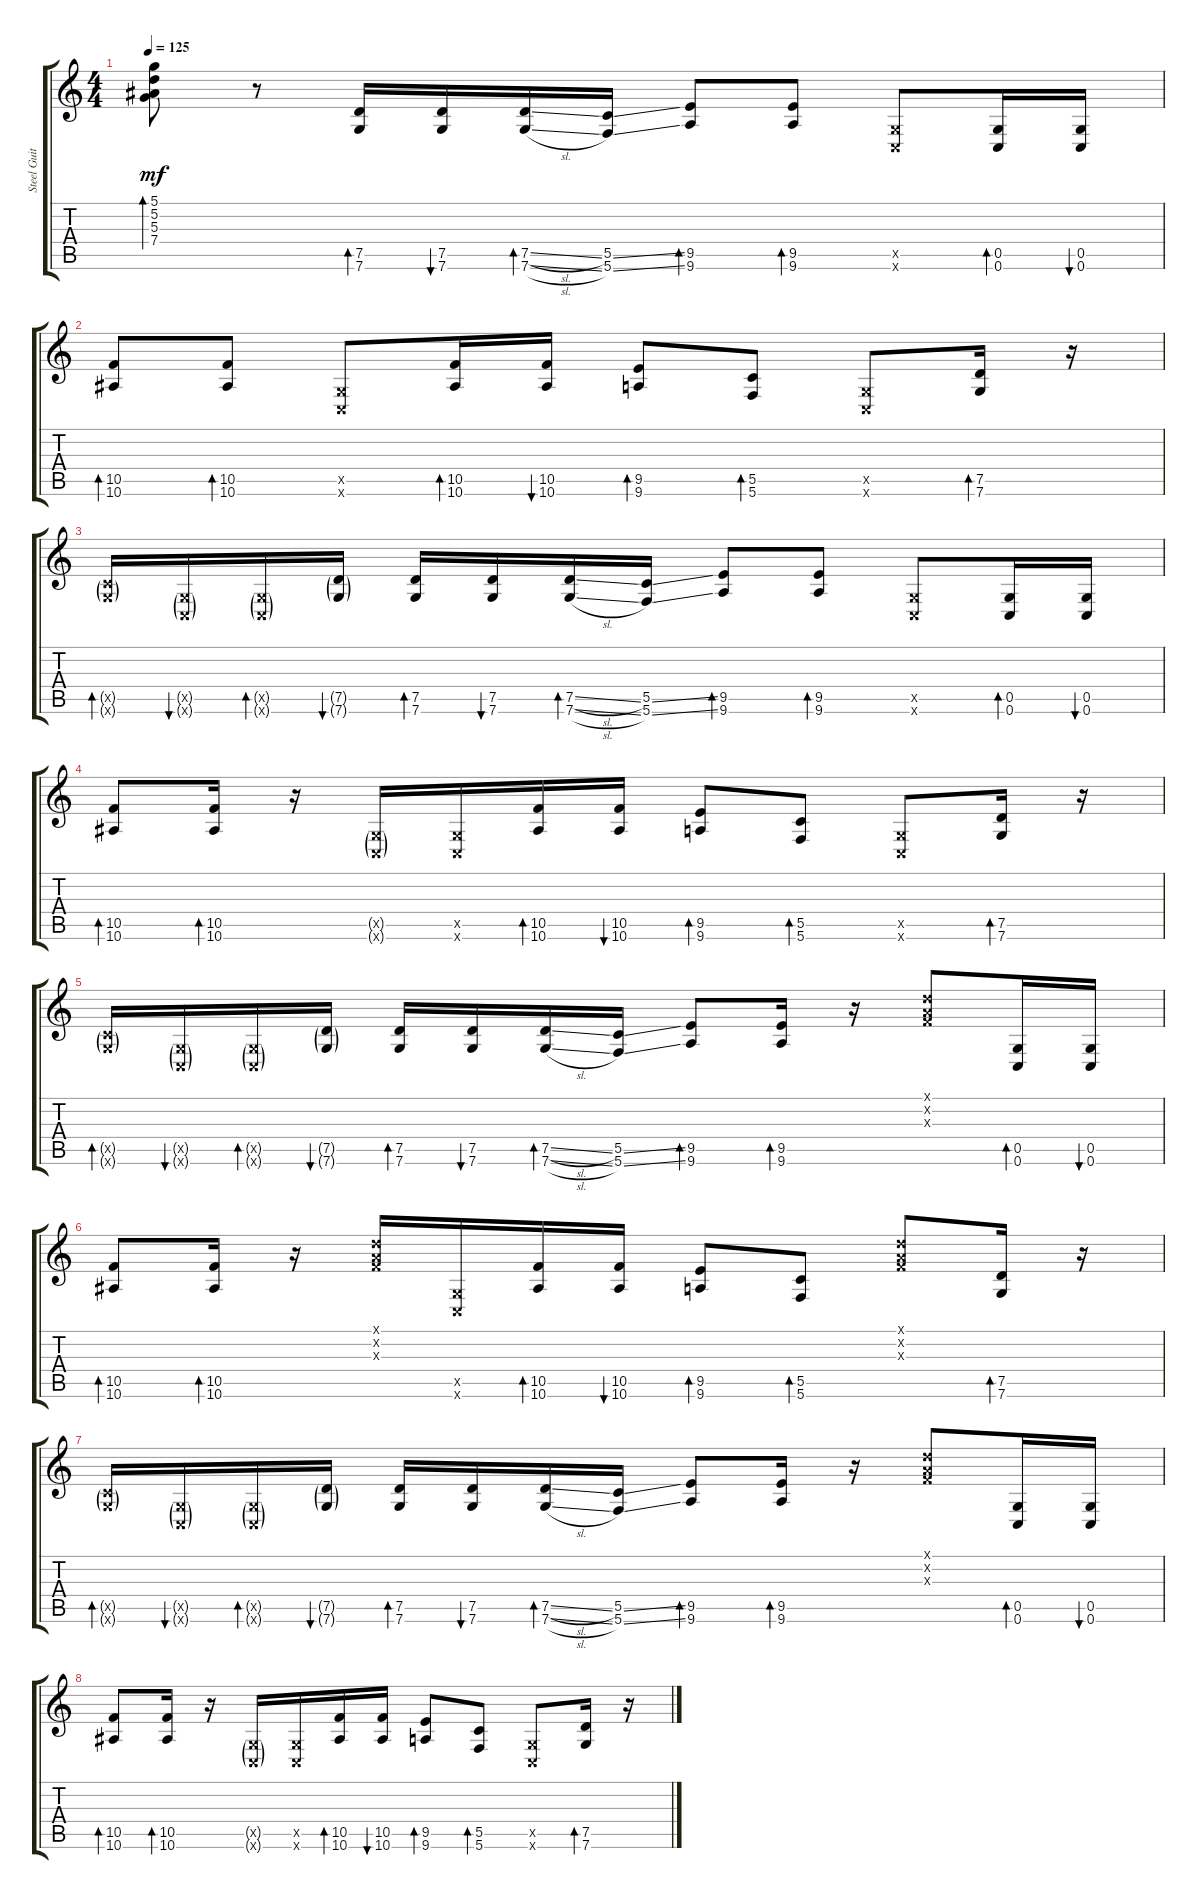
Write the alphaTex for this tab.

\track ("Steel Guitar" "Steel Guit") {instrument acousticguitarsteel}
\staff {score tabs}
\tuning (D4 A3 F3 C3 G2 C2) {hide}
\ts (4 4)
\tempo 125
\clef g2
\ks c
(5.1 5.2 5.3 7.4).8{bd 30 dy mf} r.8 (7.5 7.6).16{bd 30} (7.5 7.6).16{bu 30} (7.5{sl} 7.6{sl}).16{bd 30} (5.5{ss} 5.6{ss}).16 (9.5 9.6).8{bd 30} (9.5 9.6).8{bd 30} (0.5{x} 0.6{x}).8 (0.5 0.6).16{bd 30} (0.5 0.6).16{bu 30} |
(10.5 10.6).8{bd 30} (10.5 10.6).8{bd 30} (0.5{x} 0.6{x}).8 (10.5 10.6).16{bd 30} (10.5 10.6).16{bu 30} (9.5 9.6).8{bd 30} (5.5 5.6).8{bd 30} (0.5{x} 0.6{x}).8 (7.5 7.6).16{bd 30} r.16 |
(5.5{g x} 7.6{g x}).16{bd 30} (0.5{g x} 0.6{g x}).16{bu 30} (0.5{g x} 0.6{g x}).16{bd 30} (7.5{g} 7.6{g}).16{bu 30} (7.5 7.6).16{bd 30} (7.5 7.6).16{bu 30} (7.5{sl} 7.6{sl}).16{bd 30} (5.5{ss} 5.6{ss}).16 (9.5 9.6).8{bd 30} (9.5 9.6).8{bd 30} (0.5{x} 0.6{x}).8 (0.5 0.6).16{bd 30} (0.5 0.6).16{bu 30} |
(10.5 10.6).8{bd 30} (10.5 10.6).16{bd 30} r.16 (0.5{g x} 0.6{g x}).16 (0.5{x} 0.6{x}).16 (10.5 10.6).16{bd 30} (10.5 10.6).16{bu 30} (9.5 9.6).8{bd 30} (5.5 5.6).8{bd 30} (0.5{x} 0.6{x}).8 (7.5 7.6).16{bd 30} r.16 |
(5.5{g x} 7.6{g x}).16{bd 30} (0.5{g x} 0.6{g x}).16{bu 30} (0.5{g x} 0.6{g x}).16{bd 30} (7.5{g} 7.6{g}).16{bu 30} (7.5 7.6).16{bd 30} (7.5 7.6).16{bu 30} (7.5{sl} 7.6{sl}).16{bd 30} (5.5{ss} 5.6{ss}).16 (9.5 9.6).8{bd 30} (9.5 9.6).16{bd 30} r.16 (0.1{x} 0.2{x} 0.3{x}).8 (0.5 0.6).16{bd 30} (0.5 0.6).16{bu 30} |
(10.5 10.6).8{bd 30} (10.5 10.6).16{bd 30} r.16 (0.1{x} 0.2{x} 0.3{x}).16 (0.5{x} 0.6{x}).16 (10.5 10.6).16{bd 30} (10.5 10.6).16{bu 30} (9.5 9.6).8{bd 30} (5.5 5.6).8{bd 30} (0.1{x} 0.2{x} 0.3{x}).8 (7.5 7.6).16{bd 30} r.16 |
(5.5{g x} 7.6{g x}).16{bd 30} (0.5{g x} 0.6{g x}).16{bu 30} (0.5{g x} 0.6{g x}).16{bd 30} (7.5{g} 7.6{g}).16{bu 30} (7.5 7.6).16{bd 30} (7.5 7.6).16{bu 30} (7.5{sl} 7.6{sl}).16{bd 30} (5.5{ss} 5.6{ss}).16 (9.5 9.6).8{bd 30} (9.5 9.6).16{bd 30} r.16 (0.1{x} 0.2{x} 0.3{x}).8 (0.5 0.6).16{bd 30} (0.5 0.6).16{bu 30} |
(10.5 10.6).8{bd 30} (10.5 10.6).16{bd 30} r.16 (0.5{g x} 0.6{g x}).16 (0.5{x} 0.6{x}).16 (10.5 10.6).16{bd 30} (10.5 10.6).16{bu 30} (9.5 9.6).8{bd 30} (5.5 5.6).8{bd 30} (0.5{x} 0.6{x}).8 (7.5 7.6).16{bd 30} r.16
